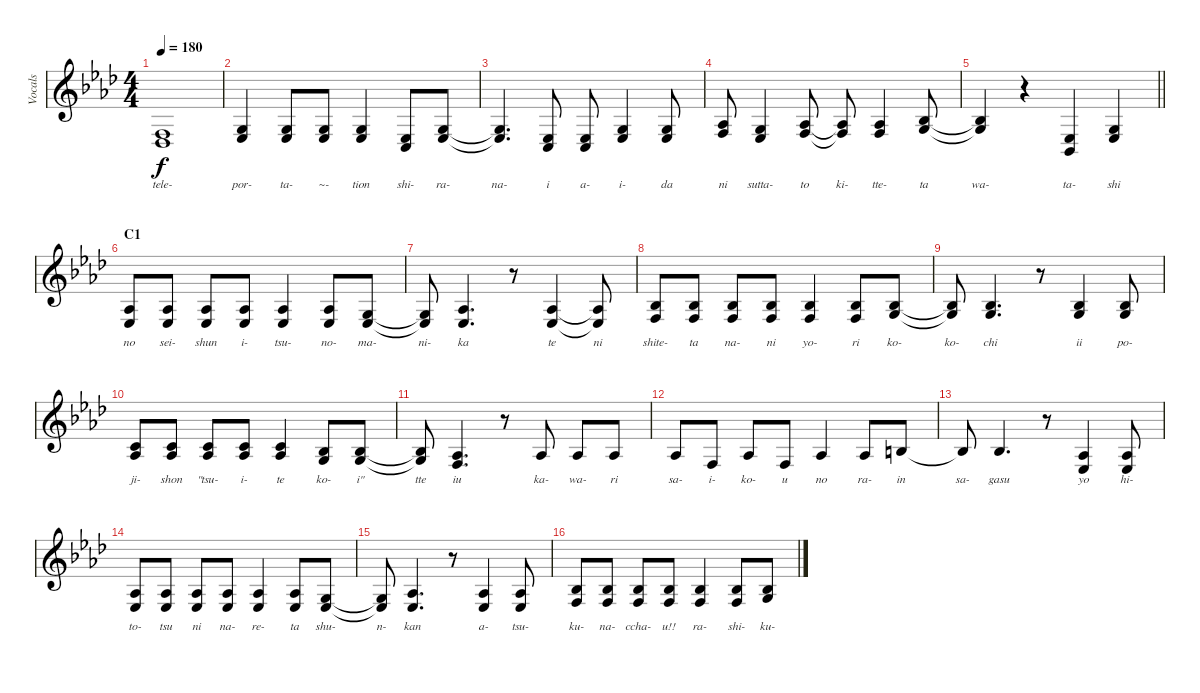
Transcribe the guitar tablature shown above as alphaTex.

\track ("Vocals" "Vocals") {instrument violin}
\staff {score}
\tuning (E4 B3 G3 D3 A2 E2) {hide}
\ts (4 4)
\tempo 180
\clef g2
\ks ab
(3.4{t} 4.5{t}).1{lyrics (0 "tele-") lyrics (1 "") lyrics (2 "") lyrics (3 "") lyrics (4 "") dy f} |
(0.3 1.4).4{lyrics (0 "por-") lyrics (1 "") lyrics (2 "") lyrics (3 "") lyrics (4 "")} (0.3 1.4).8{lyrics (0 "ta-") lyrics (1 "") lyrics (2 "") lyrics (3 "") lyrics (4 "")} (0.3 1.4).8{lyrics (0 "~-") lyrics (1 "") lyrics (2 "") lyrics (3 "") lyrics (4 "")} (0.3 1.4).4{lyrics (0 "tion") lyrics (1 "") lyrics (2 "") lyrics (3 "") lyrics (4 "")} (1.4 3.5).8{lyrics (0 "shi-") lyrics (1 "") lyrics (2 "") lyrics (3 "") lyrics (4 "")} (0.3 1.4).8{lyrics (0 "ra-") lyrics (1 "") lyrics (2 "") lyrics (3 "") lyrics (4 "")} |
(0.3{t} 1.4{t}).4{d lyrics (0 "na-") lyrics (1 "") lyrics (2 "") lyrics (3 "") lyrics (4 "")} (1.4 3.5).8{lyrics (0 "i") lyrics (1 "") lyrics (2 "") lyrics (3 "") lyrics (4 "")} (1.4 3.5).8{lyrics (0 "a-") lyrics (1 "") lyrics (2 "") lyrics (3 "") lyrics (4 "")} (0.3 1.4).4{lyrics (0 "i-") lyrics (1 "") lyrics (2 "") lyrics (3 "") lyrics (4 "")} (0.3 1.4).8{lyrics (0 "da") lyrics (1 "") lyrics (2 "") lyrics (3 "") lyrics (4 "")} |
(1.3 3.4).8{lyrics (0 "ni") lyrics (1 "") lyrics (2 "") lyrics (3 "") lyrics (4 "")} (0.3 1.4).4{lyrics (0 "sutta-") lyrics (1 "") lyrics (2 "") lyrics (3 "") lyrics (4 "")} (1.3 3.4).8{lyrics (0 "to") lyrics (1 "") lyrics (2 "") lyrics (3 "") lyrics (4 "")} (1.3{t} 3.4{t}).8{lyrics (0 "ki-") lyrics (1 "") lyrics (2 "") lyrics (3 "") lyrics (4 "")} (1.3 3.4).4{lyrics (0 "tte-") lyrics (1 "") lyrics (2 "") lyrics (3 "") lyrics (4 "")} (3.3 5.4).8{lyrics (0 "ta") lyrics (1 "") lyrics (2 "") lyrics (3 "") lyrics (4 "")} |
\barLineRight lightlight
(3.3{t} 5.4{t}).4{lyrics (0 "wa-") lyrics (1 "") lyrics (2 "") lyrics (3 "") lyrics (4 "")} r.4 (1.4 1.5).4{lyrics (0 "ta-") lyrics (1 "") lyrics (2 "") lyrics (3 "") lyrics (4 "")} (0.3 1.4).4{lyrics (0 "shi") lyrics (1 "") lyrics (2 "") lyrics (3 "") lyrics (4 "")} |
\section ("" "C1")
(1.3 1.4).8{lyrics (0 "no") lyrics (1 "") lyrics (2 "") lyrics (3 "") lyrics (4 "")} (1.3 1.4).8{lyrics (0 "sei-") lyrics (1 "") lyrics (2 "") lyrics (3 "") lyrics (4 "")} (1.3 1.4).8{lyrics (0 "shun") lyrics (1 "") lyrics (2 "") lyrics (3 "") lyrics (4 "")} (1.3 1.4).8{lyrics (0 "i-") lyrics (1 "") lyrics (2 "") lyrics (3 "") lyrics (4 "")} (1.3 1.4).4{lyrics (0 "tsu-") lyrics (1 "") lyrics (2 "") lyrics (3 "") lyrics (4 "")} (1.3 1.4).8{lyrics (0 "no-") lyrics (1 "") lyrics (2 "") lyrics (3 "") lyrics (4 "")} (0.3 1.4).8{lyrics (0 "ma-") lyrics (1 "") lyrics (2 "") lyrics (3 "") lyrics (4 "")} |
(0.3{t} 1.4{t}).8{lyrics (0 "ni-") lyrics (1 "") lyrics (2 "") lyrics (3 "") lyrics (4 "")} (1.3 1.4).4{d lyrics (0 "ka") lyrics (1 "") lyrics (2 "") lyrics (3 "") lyrics (4 "")} r.8 (1.3 1.4).4{lyrics (0 "te") lyrics (1 "") lyrics (2 "") lyrics (3 "") lyrics (4 "")} (1.3{t} 1.4{t}).8{lyrics (0 "ni") lyrics (1 "") lyrics (2 "") lyrics (3 "") lyrics (4 "")} |
(3.3 3.4).8{lyrics (0 "shite-") lyrics (1 "") lyrics (2 "") lyrics (3 "") lyrics (4 "")} (3.3 3.4).8{lyrics (0 "ta") lyrics (1 "") lyrics (2 "") lyrics (3 "") lyrics (4 "")} (3.3 3.4).8{lyrics (0 "na-") lyrics (1 "") lyrics (2 "") lyrics (3 "") lyrics (4 "")} (3.3 3.4).8{lyrics (0 "ni") lyrics (1 "") lyrics (2 "") lyrics (3 "") lyrics (4 "")} (3.3 3.4).4{lyrics (0 "yo-") lyrics (1 "") lyrics (2 "") lyrics (3 "") lyrics (4 "")} (3.3 3.4).8{lyrics (0 "ri") lyrics (1 "") lyrics (2 "") lyrics (3 "") lyrics (4 "")} (3.3 5.4).8{lyrics (0 "ko-") lyrics (1 "") lyrics (2 "") lyrics (3 "") lyrics (4 "")} |
(3.3{t} 5.4{t}).8{lyrics (0 "ko-") lyrics (1 "") lyrics (2 "") lyrics (3 "") lyrics (4 "")} (3.3 5.4).4{d lyrics (0 "chi") lyrics (1 "") lyrics (2 "") lyrics (3 "") lyrics (4 "")} r.8 (0.3 8.4).4{lyrics (0 "ii") lyrics (1 "") lyrics (2 "") lyrics (3 "") lyrics (4 "")} (3.3 5.4).8{lyrics (0 "po-") lyrics (1 "") lyrics (2 "") lyrics (3 "") lyrics (4 "")} |
(1.2 1.3).8{lyrics (0 "ji-") lyrics (1 "") lyrics (2 "") lyrics (3 "") lyrics (4 "")} (1.2 1.3).8{lyrics (0 "shon") lyrics (1 "") lyrics (2 "") lyrics (3 "") lyrics (4 "")} (1.2 1.3).8{lyrics (0 "\"tsu-") lyrics (1 "") lyrics (2 "") lyrics (3 "") lyrics (4 "")} (1.2 1.3).8{lyrics (0 "i-") lyrics (1 "") lyrics (2 "") lyrics (3 "") lyrics (4 "")} (1.2 1.3).4{lyrics (0 "te") lyrics (1 "") lyrics (2 "") lyrics (3 "") lyrics (4 "")} (3.3 5.4).8{lyrics (0 "ko-") lyrics (1 "") lyrics (2 "") lyrics (3 "") lyrics (4 "")} (3.3 5.4).8{lyrics (0 "i\"") lyrics (1 "") lyrics (2 "") lyrics (3 "") lyrics (4 "")} |
(3.3{t} 5.4{t}).8{lyrics (0 "tte") lyrics (1 "") lyrics (2 "") lyrics (3 "") lyrics (4 "")} (1.3 3.4).4{d lyrics (0 "iu") lyrics (1 "") lyrics (2 "") lyrics (3 "") lyrics (4 "")} r.8 1.3.8{lyrics (0 "ka-") lyrics (1 "") lyrics (2 "") lyrics (3 "") lyrics (4 "")} 1.3.8{lyrics (0 "wa-") lyrics (1 "") lyrics (2 "") lyrics (3 "") lyrics (4 "")} 1.3.8{lyrics (0 "ri") lyrics (1 "") lyrics (2 "") lyrics (3 "") lyrics (4 "")} |
1.3.8{lyrics (0 "sa-") lyrics (1 "") lyrics (2 "") lyrics (3 "") lyrics (4 "")} 3.4.8{lyrics (0 "i-") lyrics (1 "") lyrics (2 "") lyrics (3 "") lyrics (4 "")} 1.3.8{lyrics (0 "ko-") lyrics (1 "") lyrics (2 "") lyrics (3 "") lyrics (4 "")} 3.4.8{lyrics (0 "u") lyrics (1 "") lyrics (2 "") lyrics (3 "") lyrics (4 "")} 1.3.4{lyrics (0 "no") lyrics (1 "") lyrics (2 "") lyrics (3 "") lyrics (4 "")} 1.3.8{lyrics (0 "ra-") lyrics (1 "") lyrics (2 "") lyrics (3 "") lyrics (4 "")} 4.3.8{lyrics (0 "in") lyrics (1 "") lyrics (2 "") lyrics (3 "") lyrics (4 "")} |
4.3{t}.8{lyrics (0 "sa-") lyrics (1 "") lyrics (2 "") lyrics (3 "") lyrics (4 "")} 3.3.4{d lyrics (0 "gasu") lyrics (1 "") lyrics (2 "") lyrics (3 "") lyrics (4 "")} r.8 (1.3 1.4).4{lyrics (0 "yo") lyrics (1 "") lyrics (2 "") lyrics (3 "") lyrics (4 "")} (1.3 1.4).8{lyrics (0 "hi-") lyrics (1 "") lyrics (2 "") lyrics (3 "") lyrics (4 "")} |
(1.3 1.4).8{lyrics (0 "to-") lyrics (1 "") lyrics (2 "") lyrics (3 "") lyrics (4 "")} (1.3 1.4).8{lyrics (0 "tsu") lyrics (1 "") lyrics (2 "") lyrics (3 "") lyrics (4 "")} (1.3 1.4).8{lyrics (0 "ni") lyrics (1 "") lyrics (2 "") lyrics (3 "") lyrics (4 "")} (1.3 1.4).8{lyrics (0 "na-") lyrics (1 "") lyrics (2 "") lyrics (3 "") lyrics (4 "")} (1.3 1.4).4{lyrics (0 "re-") lyrics (1 "") lyrics (2 "") lyrics (3 "") lyrics (4 "")} (1.3 1.4).8{lyrics (0 "ta") lyrics (1 "") lyrics (2 "") lyrics (3 "") lyrics (4 "")} (0.3 1.4).8{lyrics (0 "shu-") lyrics (1 "") lyrics (2 "") lyrics (3 "") lyrics (4 "")} |
(0.3{t} 1.4{t}).8{lyrics (0 "n-") lyrics (1 "") lyrics (2 "") lyrics (3 "") lyrics (4 "")} (1.3 1.4).4{d lyrics (0 "kan") lyrics (1 "") lyrics (2 "") lyrics (3 "") lyrics (4 "")} r.8 (1.3 1.4).4{lyrics (0 "a-") lyrics (1 "") lyrics (2 "") lyrics (3 "") lyrics (4 "")} (1.3 1.4).8{lyrics (0 "tsu-") lyrics (1 "") lyrics (2 "") lyrics (3 "") lyrics (4 "")} |
(3.3 3.4).8{lyrics (0 "ku-") lyrics (1 "") lyrics (2 "") lyrics (3 "") lyrics (4 "")} (3.3 3.4).8{lyrics (0 "na-") lyrics (1 "") lyrics (2 "") lyrics (3 "") lyrics (4 "")} (3.3 3.4).8{lyrics (0 "ccha-") lyrics (1 "") lyrics (2 "") lyrics (3 "") lyrics (4 "")} (3.3 3.4).8{lyrics (0 "u!!") lyrics (1 "") lyrics (2 "") lyrics (3 "") lyrics (4 "")} (3.3 3.4).4{lyrics (0 "ra-") lyrics (1 "") lyrics (2 "") lyrics (3 "") lyrics (4 "")} (3.3 3.4).8{lyrics (0 "shi-") lyrics (1 "") lyrics (2 "") lyrics (3 "") lyrics (4 "")} (3.3 5.4).8{lyrics (0 "ku-") lyrics (1 "") lyrics (2 "") lyrics (3 "") lyrics (4 "")}
